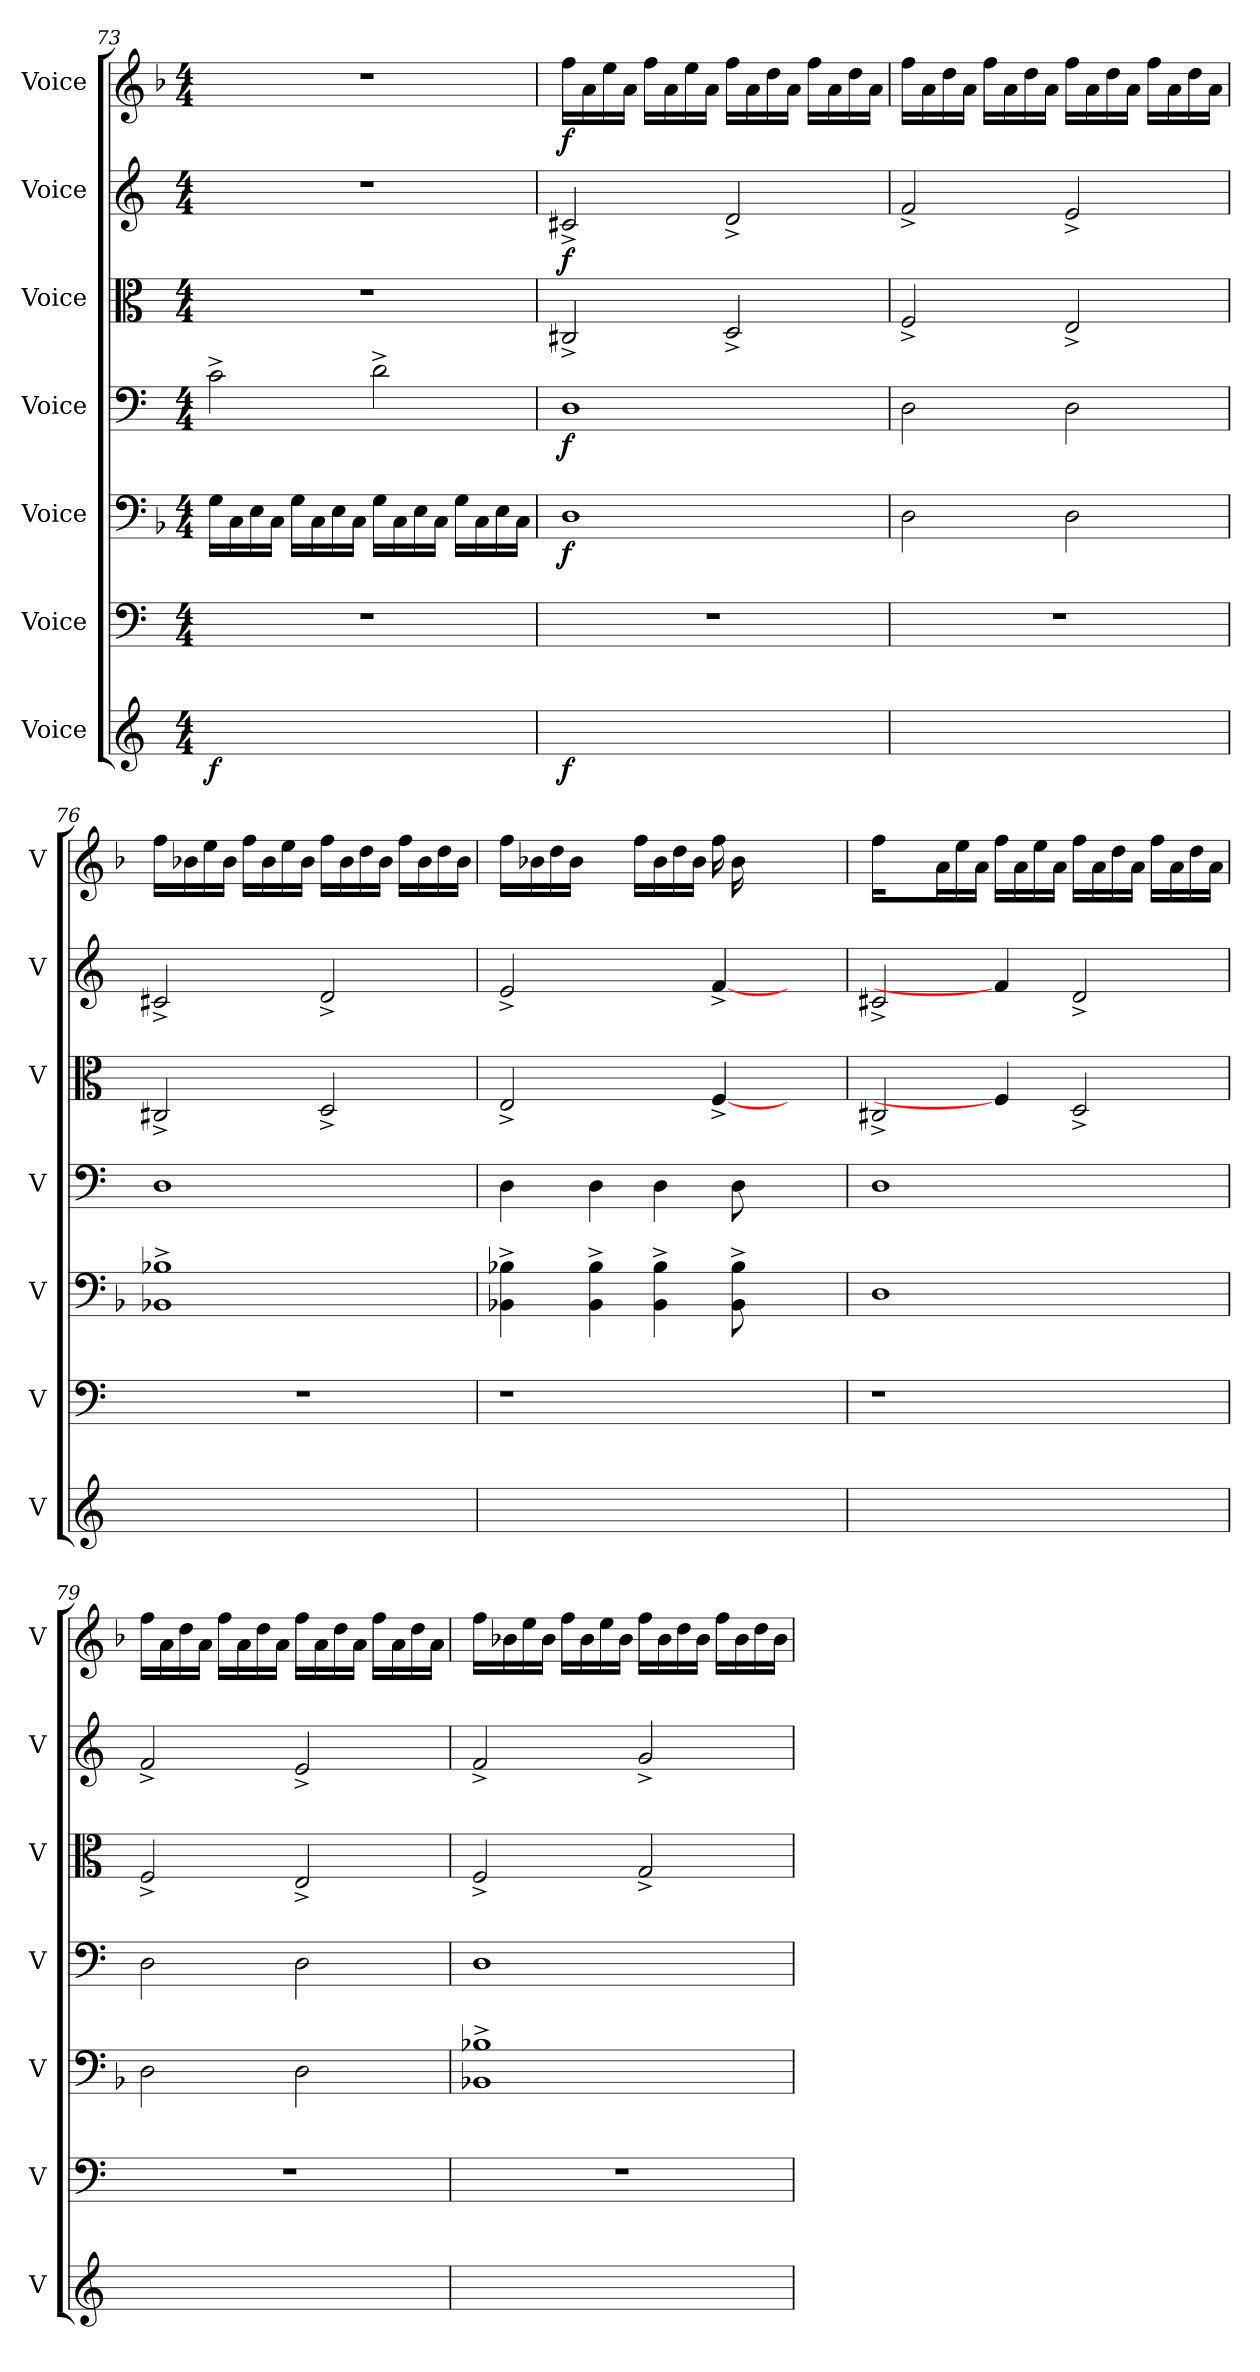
**kern	**dynam	**kern	**kern	**dynam	**kern	**dynam	**kern	**kern	**dynam	**kern	**dynam
*part7	*part7	*part6	*part5	*part5	*part4	*part4	*part3	*part2	*part2	*part1	*part1
*staff7	*staff7	*staff6	*staff5	*staff5	*staff4	*staff4	*staff3	*staff2	*staff2	*staff1	*staff1
*I"Voice	*	*I"Voice	*I"Voice	*	*I"Voice	*	*I"Voice	*I"Voice	*	*I"Voice	*
*I'V	*	*I'V	*I'V	*	*I'V	*	*I'V	*I'V	*	*I'V	*
!!LO:LB:g=z
*clefG2	*	*clefF4	*clefF4	*	*clefF4	*	*clefC3	*clefG2	*	*clefG2	*
*k[]	*	*k[]	*k[b-]	*	*k[]	*	*k[]	*k[]	*	*k[b-]	*
*M4/4	*	*M4/4	*M4/4	*	*M4/4	*	*M4/4	*M4/4	*	*M4/4	*
=73	=73	=73	=73	=73	=73	=73	=73	=73	=73	=73	=73
!	!LO:DY:b	!	!	!	!	!	!	!	!	!	!
1ryy	f	1r	16G\LL	.	2c^\	.	1r	1r	.	1r	.
.	.	.	16C\	.	.	.	.	.	.	.	.
.	.	.	16E\	.	.	.	.	.	.	.	.
.	.	.	16C\JJ	.	.	.	.	.	.	.	.
.	.	.	16G\LL	.	.	.	.	.	.	.	.
.	.	.	16C\	.	.	.	.	.	.	.	.
.	.	.	16E\	.	.	.	.	.	.	.	.
.	.	.	16C\JJ	.	.	.	.	.	.	.	.
.	.	.	16G\LL	.	2d^\	.	.	.	.	.	.
.	.	.	16C\	.	.	.	.	.	.	.	.
.	.	.	16E\	.	.	.	.	.	.	.	.
.	.	.	16C\JJ	.	.	.	.	.	.	.	.
.	.	.	16G\LL	.	.	.	.	.	.	.	.
.	.	.	16C\	.	.	.	.	.	.	.	.
.	.	.	16E\	.	.	.	.	.	.	.	.
.	.	.	16C\JJ	.	.	.	.	.	.	.	.
!!LO:PB:g=z
=74	=74	=74	=74	=74	=74	=74	=74	=74	=74	=74	=74
!	!LO:DY:b	!	!	!LO:DY:b	!	!LO:DY:b	!	!	!LO:DY:b	!	!LO:DY:b
1ryy	f	1r	1D	f	1D	f	2C#X^/	2c#X^/	f	16ff\LL	f
.	.	.	.	.	.	.	.	.	.	16a\	.
.	.	.	.	.	.	.	.	.	.	16ee\	.
.	.	.	.	.	.	.	.	.	.	16a\JJ	.
.	.	.	.	.	.	.	.	.	.	16ff\LL	.
.	.	.	.	.	.	.	.	.	.	16a\	.
.	.	.	.	.	.	.	.	.	.	16ee\	.
.	.	.	.	.	.	.	.	.	.	16a\JJ	.
.	.	.	.	.	.	.	2D^/	2d^/	.	16ff\LL	.
.	.	.	.	.	.	.	.	.	.	16a\	.
.	.	.	.	.	.	.	.	.	.	16dd\	.
.	.	.	.	.	.	.	.	.	.	16a\JJ	.
.	.	.	.	.	.	.	.	.	.	16ff\LL	.
.	.	.	.	.	.	.	.	.	.	16a\	.
.	.	.	.	.	.	.	.	.	.	16dd\	.
.	.	.	.	.	.	.	.	.	.	16a\JJ	.
=75	=75	=75	=75	=75	=75	=75	=75	=75	=75	=75	=75
1ryy	.	1r	2D\	.	2D\	.	2F^/	2f^/	.	16ff\LL	.
.	.	.	.	.	.	.	.	.	.	16a\	.
.	.	.	.	.	.	.	.	.	.	16dd\	.
.	.	.	.	.	.	.	.	.	.	16a\JJ	.
.	.	.	.	.	.	.	.	.	.	16ff\LL	.
.	.	.	.	.	.	.	.	.	.	16a\	.
.	.	.	.	.	.	.	.	.	.	16dd\	.
.	.	.	.	.	.	.	.	.	.	16a\JJ	.
.	.	.	2D\	.	2D\	.	2E^/	2e^/	.	16ff\LL	.
.	.	.	.	.	.	.	.	.	.	16a\	.
.	.	.	.	.	.	.	.	.	.	16dd\	.
.	.	.	.	.	.	.	.	.	.	16a\JJ	.
.	.	.	.	.	.	.	.	.	.	16ff\LL	.
.	.	.	.	.	.	.	.	.	.	16a\	.
.	.	.	.	.	.	.	.	.	.	16dd\	.
.	.	.	.	.	.	.	.	.	.	16a\JJ	.
=76	=76	=76	=76	=76	=76	=76	=76	=76	=76	=76	=76
*	*	*	*^	*	*	*	*	*	*	*	*
1ryy	.	1r	1B-X^	1BB-X	.	1D	.	2C#X^/	2c#X^/	.	16ff\LL	.
.	.	.	.	.	.	.	.	.	.	.	16b-X\	.
.	.	.	.	.	.	.	.	.	.	.	16ee\	.
.	.	.	.	.	.	.	.	.	.	.	16b-\JJ	.
.	.	.	.	.	.	.	.	.	.	.	16ff\LL	.
.	.	.	.	.	.	.	.	.	.	.	16b-\	.
.	.	.	.	.	.	.	.	.	.	.	16ee\	.
.	.	.	.	.	.	.	.	.	.	.	16b-\JJ	.
.	.	.	.	.	.	.	.	2D^/	2d^/	.	16ff\LL	.
.	.	.	.	.	.	.	.	.	.	.	16b-\	.
.	.	.	.	.	.	.	.	.	.	.	16dd\	.
.	.	.	.	.	.	.	.	.	.	.	16b-\JJ	.
.	.	.	.	.	.	.	.	.	.	.	16ff\LL	.
.	.	.	.	.	.	.	.	.	.	.	16b-\	.
.	.	.	.	.	.	.	.	.	.	.	16dd\	.
.	.	.	.	.	.	.	.	.	.	.	16b-\JJ	.
*	*	*	*v	*v	*	*	*	*	*	*	*	*
!!LO:PB:g=z
=77	=77	=77	=77	=77	=77	=77	=77	=77	=77	=77	=77
1ryy	.	1r	4BB-X\^ 4B-X\^	.	4D\	.	2E^/	2e^/	.	16ff\LL	.
.	.	.	.	.	.	.	.	.	.	16b-X\	.
.	.	.	.	.	.	.	.	.	.	16dd\	.
.	.	.	.	.	.	.	.	.	.	16b-\JJ	.
.	.	.	4BB-\^ 4B-\^	.	4D\	.	.	.	.	4ryy	.
.	.	.	16ryy	.	16ryy	.	4ryy	4ryy	.	16ff\LL	.
.	.	.	4BB-\^ 4B-\^	.	4D\	.	.	.	.	16b-\	.
.	.	.	.	.	.	.	.	.	.	16dd\	.
.	.	.	.	.	.	.	.	.	.	16b-\JJ	.
.	.	.	.	.	.	.	[4F^/	[4f^/	.	16ff\	.
.	.	.	8BB-\^ 8B-\^	.	8D\	.	.	.	.	16b-\	.
.	.	.	.	.	.	.	.	.	.	8ryy	.
.	.	.	16ryy	.	16ryy	.	.	.	.	.	.
4ryy	.	4ryy	8.ryy	.	8.ryy	.	4ryy	4ryy	.	4ryy	.
.	.	.	16ryy	.	16ryy	.	.	.	.	.	.
=78	=78	=78	=78	=78	=78	=78	=78	=78	=78	=78	=78
1ryy	.	1r	1D	.	1D	.	2C#X^/	2c#X^/	.	16ff\LL	.
.	.	.	.	.	.	.	.	.	.	4ryy	.
.	.	.	.	.	.	.	.	.	.	16a\	.
.	.	.	.	.	.	.	.	.	.	16ee\	.
.	.	.	.	.	.	.	.	.	.	16a\JJ	.
.	.	.	.	.	.	.	4F/]	4f/]	.	16ff\LL	.
.	.	.	.	.	.	.	.	.	.	16a\	.
.	.	.	.	.	.	.	.	.	.	16ee\	.
.	.	.	.	.	.	.	.	.	.	16a\JJ	.
.	.	.	.	.	.	.	2D^/	2d^/	.	16ff\LL	.
.	.	.	.	.	.	.	.	.	.	16a\	.
.	.	.	.	.	.	.	.	.	.	16dd\	.
.	.	.	.	.	.	.	.	.	.	16a\JJ	.
4ryy	.	4ryy	8.ryy	.	8.ryy	.	.	.	.	16ff\LL	.
.	.	.	.	.	.	.	.	.	.	16a\	.
.	.	.	.	.	.	.	.	.	.	16dd\	.
.	.	.	16ryy	.	16ryy	.	.	.	.	16a\JJ	.
=79	=79	=79	=79	=79	=79	=79	=79	=79	=79	=79	=79
1ryy	.	1r	2D\	.	2D\	.	2F^/	2f^/	.	16ff\LL	.
.	.	.	.	.	.	.	.	.	.	16a\	.
.	.	.	.	.	.	.	.	.	.	16dd\	.
.	.	.	.	.	.	.	.	.	.	16a\JJ	.
.	.	.	.	.	.	.	.	.	.	16ff\LL	.
.	.	.	.	.	.	.	.	.	.	16a\	.
.	.	.	.	.	.	.	.	.	.	16dd\	.
.	.	.	.	.	.	.	.	.	.	16a\JJ	.
.	.	.	2D\	.	2D\	.	2E^/	2e^/	.	16ff\LL	.
.	.	.	.	.	.	.	.	.	.	16a\	.
.	.	.	.	.	.	.	.	.	.	16dd\	.
.	.	.	.	.	.	.	.	.	.	16a\JJ	.
.	.	.	.	.	.	.	.	.	.	16ff\LL	.
.	.	.	.	.	.	.	.	.	.	16a\	.
.	.	.	.	.	.	.	.	.	.	16dd\	.
.	.	.	.	.	.	.	.	.	.	16a\JJ	.
!!LO:LB:g=z
=80	=80	=80	=80	=80	=80	=80	=80	=80	=80	=80	=80
*	*	*	*^	*	*	*	*	*	*	*	*
1ryy	.	1r	1B-X^	1BB-X	.	1D	.	2F^/	2f^/	.	16ff\LL	.
.	.	.	.	.	.	.	.	.	.	.	16b-X\	.
.	.	.	.	.	.	.	.	.	.	.	16ee\	.
.	.	.	.	.	.	.	.	.	.	.	16b-\JJ	.
.	.	.	.	.	.	.	.	.	.	.	16ff\LL	.
.	.	.	.	.	.	.	.	.	.	.	16b-\	.
.	.	.	.	.	.	.	.	.	.	.	16ee\	.
.	.	.	.	.	.	.	.	.	.	.	16b-\JJ	.
.	.	.	.	.	.	.	.	2G^/	2g^/	.	16ff\LL	.
.	.	.	.	.	.	.	.	.	.	.	16b-\	.
.	.	.	.	.	.	.	.	.	.	.	16dd\	.
.	.	.	.	.	.	.	.	.	.	.	16b-\JJ	.
.	.	.	.	.	.	.	.	.	.	.	16ff\LL	.
.	.	.	.	.	.	.	.	.	.	.	16b-\	.
.	.	.	.	.	.	.	.	.	.	.	16dd\	.
.	.	.	.	.	.	.	.	.	.	.	16b-\JJ	.
*	*	*	*v	*v	*	*	*	*	*	*	*	*
=	=	=	=	=	=	=	=	=	=	=	=
*-	*-	*-	*-	*-	*-	*-	*-	*-	*-	*-	*-
